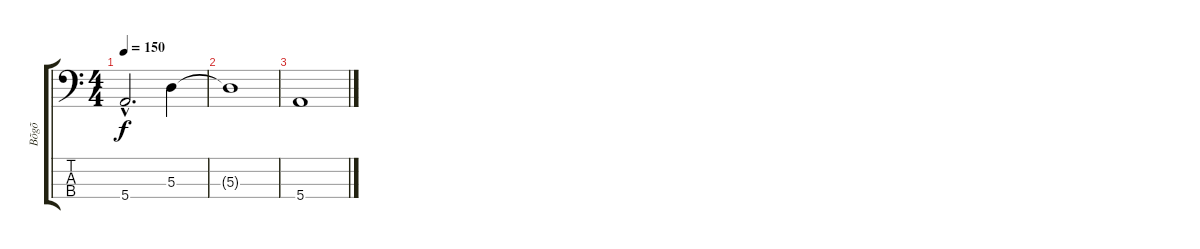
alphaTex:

\track ("Bõgõ" "Bõgõ") {instrument electricbasspick}
\staff {score tabs}
\tuning (G2 D2 A1 E1) {hide}
\ts (4 4)
\tempo 150
\clef f4
\ks c
5.4{hac}.2{d dy f} 5.3.4 |
5.3{t}.1 |
5.4.1
